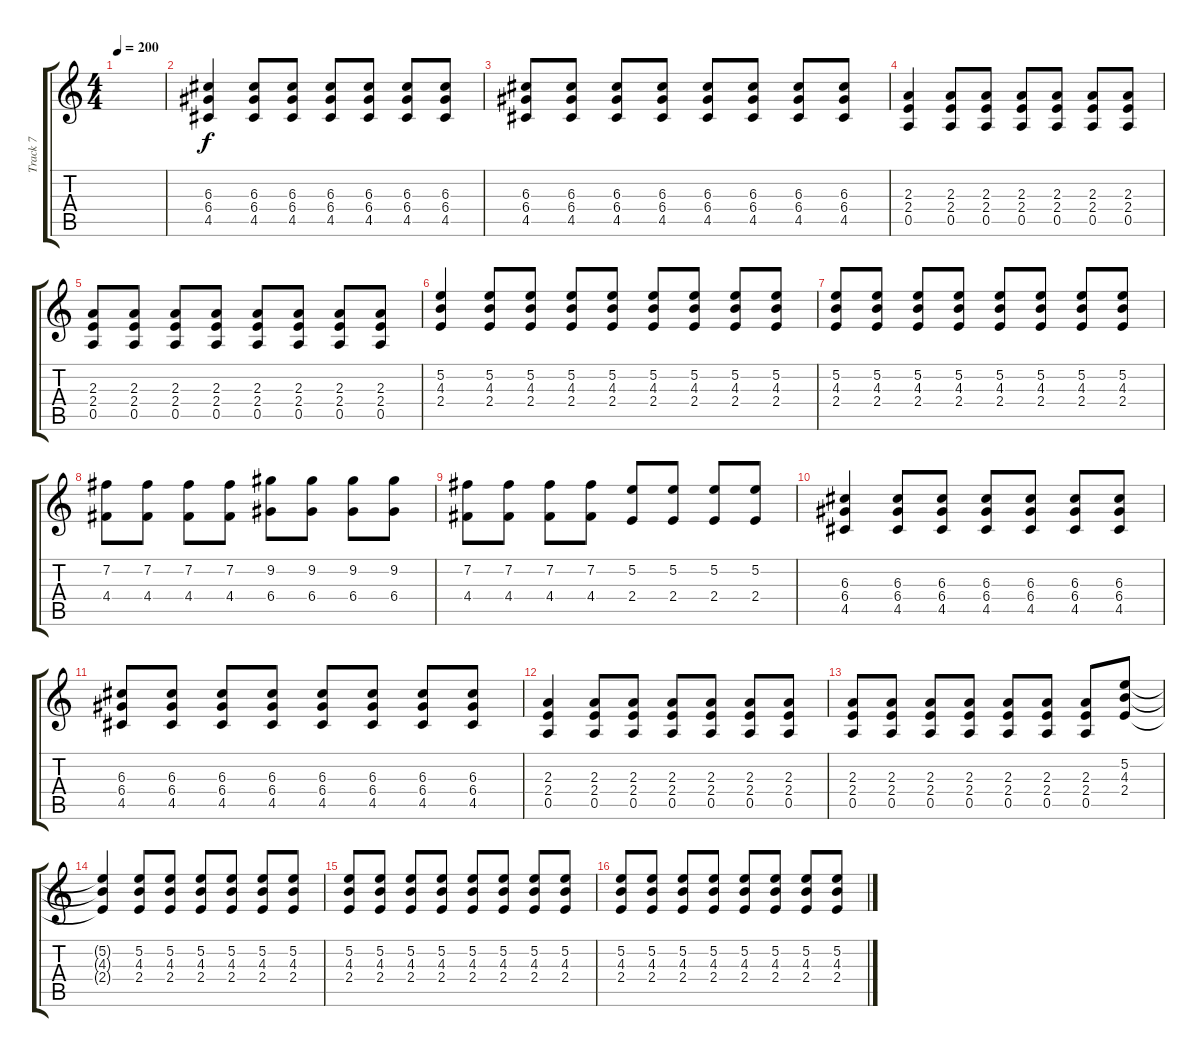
\track ("Track 7" "Track 7") {instrument overdrivenguitar}
\staff {score tabs}
\tuning (E4 B3 G3 D3 A2 E2) {hide}
\ts (4 4)
\tempo 200
\clef g2
\ks c
|
(6.3 6.4 4.5).4 (6.3 6.4 4.5).8 (6.3 6.4 4.5).8 (6.3 6.4 4.5).8 (6.3 6.4 4.5).8 (6.3 6.4 4.5).8 (6.3 6.4 4.5).8 |
(6.3 6.4 4.5).8 (6.3 6.4 4.5).8 (6.3 6.4 4.5).8 (6.3 6.4 4.5).8 (6.3 6.4 4.5).8 (6.3 6.4 4.5).8 (6.3 6.4 4.5).8 (6.3 6.4 4.5).8 |
(2.3 2.4 0.5).4 (2.3 2.4 0.5).8 (2.3 2.4 0.5).8 (2.3 2.4 0.5).8 (2.3 2.4 0.5).8 (2.3 2.4 0.5).8 (2.3 2.4 0.5).8 |
(2.3 2.4 0.5).8 (2.3 2.4 0.5).8 (2.3 2.4 0.5).8 (2.3 2.4 0.5).8 (2.3 2.4 0.5).8 (2.3 2.4 0.5).8 (2.3 2.4 0.5).8 (2.3 2.4 0.5).8 |
(5.2 4.3 2.4).4 (5.2 4.3 2.4).8 (5.2 4.3 2.4).8 (5.2 4.3 2.4).8 (5.2 4.3 2.4).8 (5.2 4.3 2.4).8 (5.2 4.3 2.4).8 (5.2 4.3 2.4).8 (5.2 4.3 2.4).8 |
(5.2 4.3 2.4).8 (5.2 4.3 2.4).8 (5.2 4.3 2.4).8 (5.2 4.3 2.4).8 (5.2 4.3 2.4).8 (5.2 4.3 2.4).8 (5.2 4.3 2.4).8 (5.2 4.3 2.4).8 |
(7.2 4.4).8 (7.2 4.4).8 (7.2 4.4).8 (7.2 4.4).8 (9.2 6.4).8 (9.2 6.4).8 (9.2 6.4).8 (9.2 6.4).8 |
(7.2 4.4).8 (7.2 4.4).8 (7.2 4.4).8 (7.2 4.4).8 (5.2 2.4).8 (5.2 2.4).8 (5.2 2.4).8 (5.2 2.4).8 |
(6.3 6.4 4.5).4 (6.3 6.4 4.5).8 (6.3 6.4 4.5).8 (6.3 6.4 4.5).8 (6.3 6.4 4.5).8 (6.3 6.4 4.5).8 (6.3 6.4 4.5).8 |
(6.3 6.4 4.5).8 (6.3 6.4 4.5).8 (6.3 6.4 4.5).8 (6.3 6.4 4.5).8 (6.3 6.4 4.5).8 (6.3 6.4 4.5).8 (6.3 6.4 4.5).8 (6.3 6.4 4.5).8 |
(2.3 2.4 0.5).4 (2.3 2.4 0.5).8 (2.3 2.4 0.5).8 (2.3 2.4 0.5).8 (2.3 2.4 0.5).8 (2.3 2.4 0.5).8 (2.3 2.4 0.5).8 |
(2.3 2.4 0.5).8 (2.3 2.4 0.5).8 (2.3 2.4 0.5).8 (2.3 2.4 0.5).8 (2.3 2.4 0.5).8 (2.3 2.4 0.5).8 (2.3 2.4 0.5).8 (5.2 4.3 2.4).8 |
(5.2{t} 4.3{t} 2.4{t}).4 (5.2 4.3 2.4).8 (5.2 4.3 2.4).8 (5.2 4.3 2.4).8 (5.2 4.3 2.4).8 (5.2 4.3 2.4).8 (5.2 4.3 2.4).8 |
(5.2 4.3 2.4).8 (5.2 4.3 2.4).8 (5.2 4.3 2.4).8 (5.2 4.3 2.4).8 (5.2 4.3 2.4).8 (5.2 4.3 2.4).8 (5.2 4.3 2.4).8 (5.2 4.3 2.4).8 |
(5.2 4.3 2.4).8 (5.2 4.3 2.4).8 (5.2 4.3 2.4).8 (5.2 4.3 2.4).8 (5.2 4.3 2.4).8 (5.2 4.3 2.4).8 (5.2 4.3 2.4).8 (5.2 4.3 2.4).8
